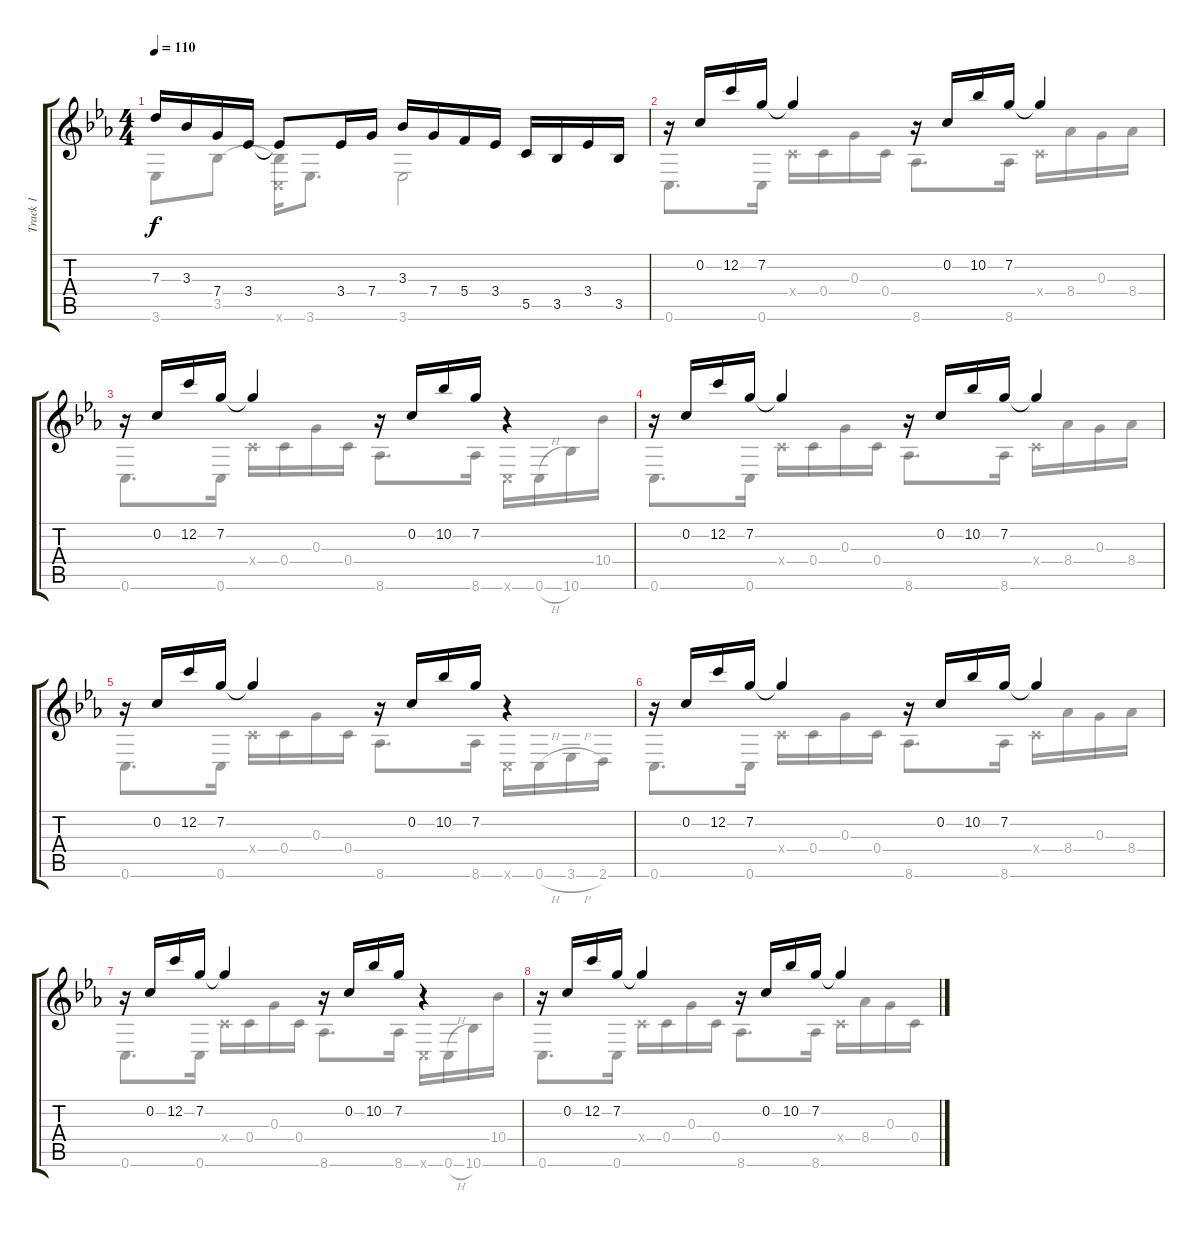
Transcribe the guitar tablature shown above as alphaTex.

\track ("Track 1" "Track 1") {instrument acousticguitarsteel}
\staff {score tabs}
\tuning (E4 C4 G3 C3 G2 C2) {hide}
\voice
\ts (4 4)
\tempo 110
\clef g2
\ks cminor
7.3.16{dy f} 3.3.16 7.4.16 3.4.16 3.4{t}.8 3.4.16 7.4.16 3.3.16 7.4.16 5.4.16 3.4.16 5.5.16 3.5.16 3.4.16 3.5.16 |
r.16 0.2.16 12.2.16 7.2.16 7.2{t}.4 r.16 0.2.16 10.2.16 7.2.16 7.2{t}.4 |
r.16 0.2.16 12.2.16 7.2.16 7.2{t}.4 r.16 0.2.16 10.2.16 7.2.16 r.4 |
r.16 0.2.16 12.2.16 7.2.16 7.2{t}.4 r.16 0.2.16 10.2.16 7.2.16 7.2{t}.4 |
r.16 0.2.16 12.2.16 7.2.16 7.2{t}.4 r.16 0.2.16 10.2.16 7.2.16 r.4 |
r.16 0.2.16 12.2.16 7.2.16 7.2{t}.4 r.16 0.2.16 10.2.16 7.2.16 7.2{t}.4 |
r.16 0.2.16 12.2.16 7.2.16 7.2{t}.4 r.16 0.2.16 10.2.16 7.2.16 r.4 |
r.16 0.2.16 12.2.16 7.2.16 7.2{t}.4 r.16 0.2.16 10.2.16 7.2.16 7.2{t}.4
\voice
\clef g2
\ottava regular
\simile none
\ks cminor
3.6.8{dy f} 3.5.8 (3.5{t} 0.6{x}).16 3.6.8{d} 3.6.2 |
0.6.8{d} 0.6.16 0.4{x}.16 0.4.16 0.3.16 0.4.16 8.6.8{d} 8.6.16 0.4{x}.16 8.4.16 0.3.16 8.4.16 |
0.6.8{d} 0.6.16 0.4{x}.16 0.4.16 0.3.16 0.4.16 8.6.8{d} 8.6.16 0.6{x}.16 0.6{h}.16 10.6.16 10.4.16 |
0.6.8{d} 0.6.16 0.4{x}.16 0.4.16 0.3.16 0.4.16 8.6.8{d} 8.6.16 0.4{x}.16 8.4.16 0.3.16 8.4.16 |
0.6.8{d} 0.6.16 0.4{x}.16 0.4.16 0.3.16 0.4.16 8.6.8{d} 8.6.16 0.6{x}.16 0.6{h}.16 3.6{h}.16 2.6.16 |
0.6.8{d} 0.6.16 0.4{x}.16 0.4.16 0.3.16 0.4.16 8.6.8{d} 8.6.16 0.4{x}.16 8.4.16 0.3.16 8.4.16 |
0.6.8{d} 0.6.16 0.4{x}.16 0.4.16 0.3.16 0.4.16 8.6.8{d} 8.6.16 0.6{x}.16 0.6{h}.16 10.6.16 10.4.16 |
0.6.8{d} 0.6.16 0.4{x}.16 0.4.16 0.3.16 0.4.16 8.6.8{d} 8.6.16 0.4{x}.16 8.4.16 0.3.16 0.4.16
